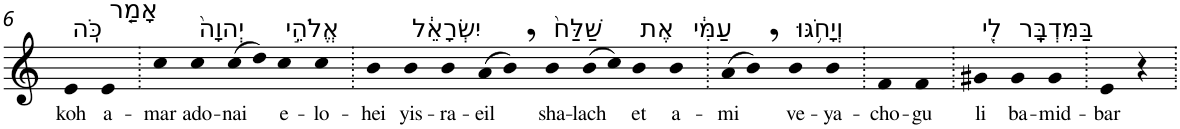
**kern	**text
*part1	*part1
*staff1	*staff1
*I"Piano	*
*I'Pno	*
!!LO:PB:g=z
*clefG2	*
*k[]	*
=6	=6
!LO:TX:a:t=כֹּֽה	!
!	!LO:LY:b
4e	koh
!LO:TX:a:t=אָמַ֤ר	!
!	!LO:LY:b
4e	a-
=7.	=7.
!	!LO:LY:b
4cc	-mar
!LO:TX:a:t=יְהוָה֙	!
!	!LO:LY:b
4cc	ado-
!	!LO:LY:b
(>8cc	-nai
8dd)	.
!LO:TX:a:t=אֱלֹהֵ֣י	!
!	!LO:LY:b
4cc	e-
!	!LO:LY:b
4cc	-lo-
=8.	=8.
!	!LO:LY:b
4b	-hei
!LO:TX:a:t=יִשְׂרָאֵ֔ל	!
!	!LO:LY:b
4b	yis-
!	!LO:LY:b
4b	-ra-
!	!LO:LY:b
(>8a	-eil
8b,)	.
!LO:TX:a:t=שַׁלַּח֙	!
!	!LO:LY:b
4b	sha-
!	!LO:LY:b
(>8b	-lach
8cc)	.
!LO:TX:a:t=אֶת	!
!	!LO:LY:b
4b	et
!LO:TX:a:t=עַמִּ֔י	!
!	!LO:LY:b
4b	a-
=9.	=9.
!	!LO:LY:b
(>8a	-mi
8b,)	.
!LO:TX:a:t=וְיָחֹ֥גּוּ	!
!	!LO:LY:b
4b	ve-
!	!LO:LY:b
4b	-ya-
=10.	=10.
!	!LO:LY:b
4f	-cho-
!	!LO:LY:b
4f	-gu
=11.	=11.
!LO:TX:a:t=לִ֖י	!
!	!LO:LY:b
4g#X	li
!LO:TX:a:t=בַּמִּדְבָּֽר	!
!	!LO:LY:b
4g#	ba-
!	!LO:LY:b
4g#	-mid-
=12.	=12.
!	!LO:LY:b
4e	-bar
4r	.
=.	=.
*-	*-
